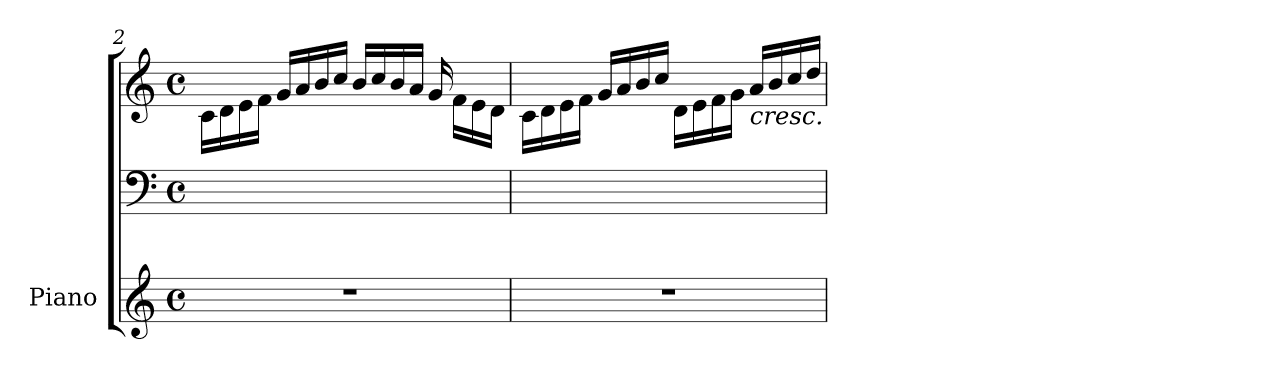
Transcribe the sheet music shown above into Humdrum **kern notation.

**kern	**kern	**kern
*part1	*part1	*part1
*staff3	*staff2	*staff1
*I"Piano	*	*
*I'Pno	*	*
*clefG2	*clefF4	*clefG2
*k[]	*k[]	*k[]
*M4/4	*M4/4	*M4/4
*met(c)	*met(c)	*met(c)
=2	=2	=2
*	*	*^
1r	4ryy	4ryy	16c<\LL
.	.	.	16d\
.	.	.	16e\
.	.	.	16f<\JJ
.	4ryy	16g/LL	16ryy
*	*	*v	*v
.	.	16a/
.	.	16b/
.	.	16cc/JJ
.	4ryy	16b/LL
.	.	16cc/
.	.	16b/
.	.	16a/JJ
.	16ryy	16g/
*	*	*^
.	8.ryy	16ryy	16f<\LL
.	.	8ryy	16e\
.	.	.	16d\JJ
!!LO:LB:g=z	!!
=3	=3	=3	=3
1r	4ryy	4ryy	16c<\LL
.	.	.	16d\
.	.	.	16e\
.	.	.	16f<\JJ
.	4ryy	16g/LL	4ryy
.	.	16a/	.
.	.	16b/	.
.	.	16cc/JJ	.
.	4ryy	4ryy	16d<\LL
.	.	.	16e\
.	.	.	16f\
.	.	.	16g<\JJ
!	!	!LO:TX:b:i:t=cresc.	!
.	4ryy	16a/LL	4ryy
.	.	16b/	.
.	.	16cc/	.
.	.	16dd/JJ	.
*	*	*v	*v
=	=	=
*-	*-	*-
